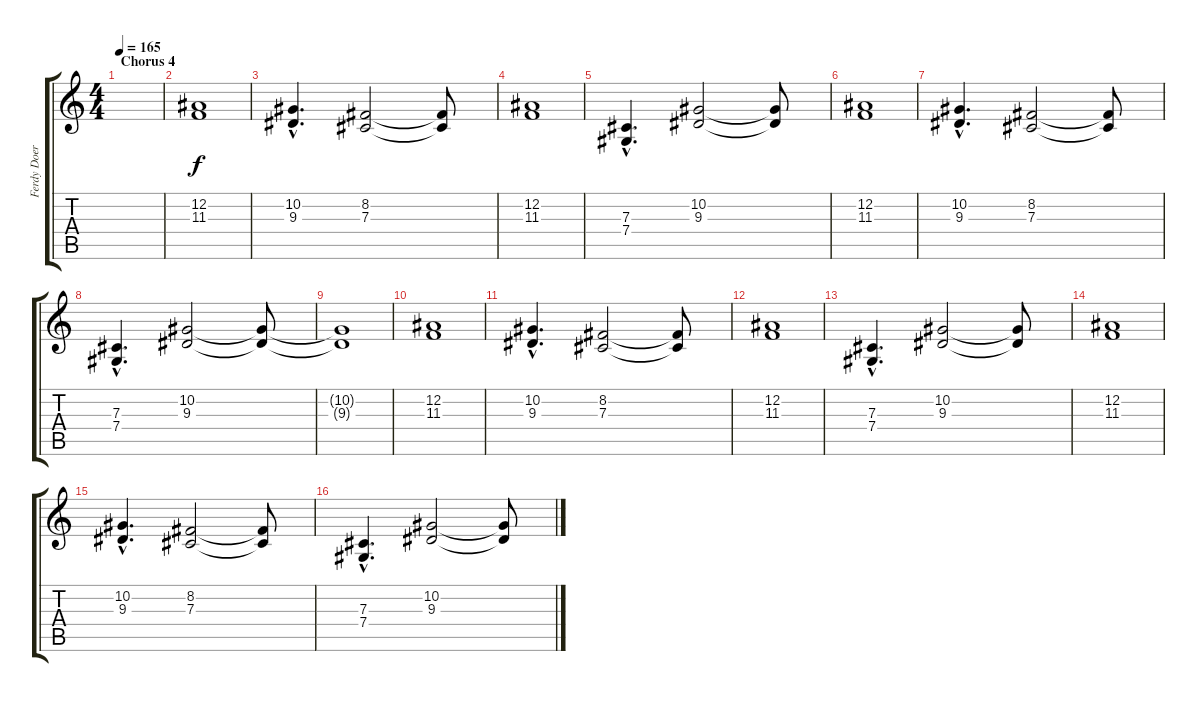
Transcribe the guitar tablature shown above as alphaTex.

\track ("Ferdy Doernberg - Tastiere" "Ferdy Doer") {instrument reedorgan}
\staff {score tabs}
\tuning (Eb4 Bb3 Gb3 Db3 Ab2 Eb2) {hide}
\ts (4 4)
\section ("" "Chorus 4")
\tempo 165
\clef g2
\ks c
|
(12.2 11.3).1 |
(10.2{hac} 9.3{hac}).4{d} (8.2 7.3).2 (8.2{t} 7.3{t}).8 |
(12.2 11.3).1 |
(7.3{hac} 7.4{hac}).4{d} (10.2 9.3).2 (10.2{t} 9.3{t}).8 |
(12.2 11.3).1 |
(10.2{hac} 9.3{hac}).4{d} (8.2 7.3).2 (8.2{t} 7.3{t}).8 |
(7.3{hac} 7.4{hac}).4{d} (10.2 9.3).2 (10.2{t} 9.3{t}).8 |
(10.2{t} 9.3{t}).1 |
(12.2 11.3).1 |
(10.2{hac} 9.3{hac}).4{d} (8.2 7.3).2 (8.2{t} 7.3{t}).8 |
(12.2 11.3).1 |
(7.3{hac} 7.4{hac}).4{d} (10.2 9.3).2 (10.2{t} 9.3{t}).8 |
(12.2 11.3).1 |
(10.2{hac} 9.3{hac}).4{d} (8.2 7.3).2 (8.2{t} 7.3{t}).8 |
(7.3{hac} 7.4{hac}).4{d} (10.2 9.3).2 (10.2{t} 9.3{t}).8
